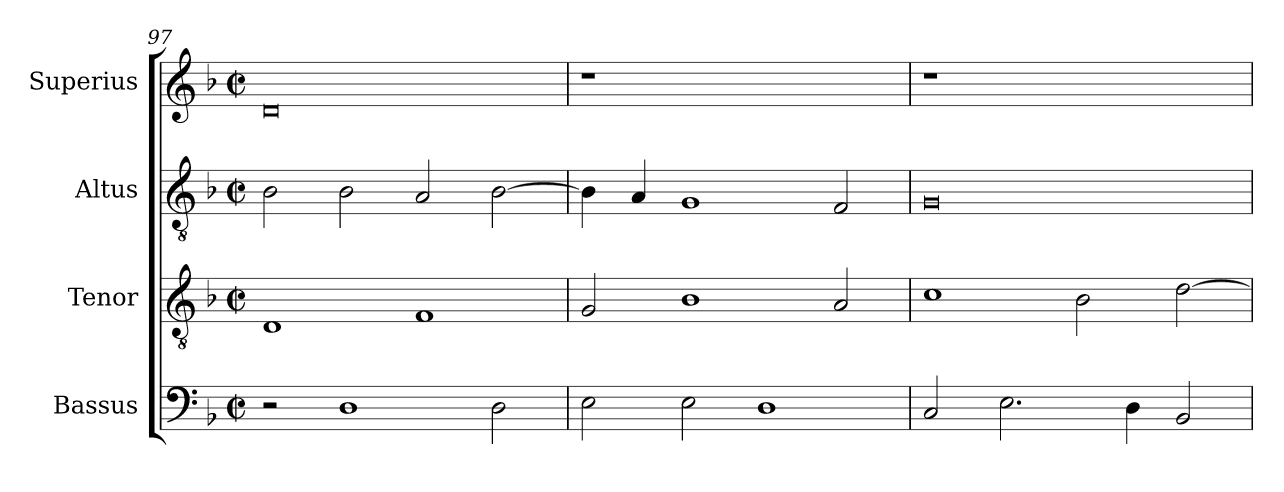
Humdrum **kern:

**kern	**kern	**kern	**kern
*part4	*part3	*part2	*part1
*staff4	*staff3	*staff2	*staff1
*I"Bassus	*I"Tenor	*I"Altus	*I"Superius
*I'B.	*I'T.	*	*I'S.
*clefF4	*clefGv2	*clefGv2	*clefG2
*	*ITrd7c12	*ITrd7c12	*
*k[b-]	*k[b-]	*k[b-]	*k[b-]
*F:	*F:	*F:	*F:
*M2/2	*M2/2	*M2/2	*M2/2
*met(c|)	*met(c|)	*met(c|)	*met(c|)
=97	=97	=97	=97
2r	1DDi	2BB-i\	0di
1Di	.	2BB-i\	.
.	1FFi	2AAi/	.
2Di\	.	[>2BB-i\	.
=98	=98	=98	=98
!	!	!	!LO:N:vis=1
2Ei\	2GGi/	4BB-i\]	1r
.	.	4AAi/	.
2Ei\	1BB-i	1GGi	.
1Di	.	.	1ryy
.	2AAi/	2FFi/	.
=99	=99	=99	=99
!	!	!	!LO:N:vis=1
2Ci/	1Ci	0GGi	1r
2.Ei\	.	.	.
.	2BB-i\	.	1ryy
4Di\	.	.	.
2BB-i/	[>2Di\	.	.
=	=	=	=
*-	*-	*-	*-
